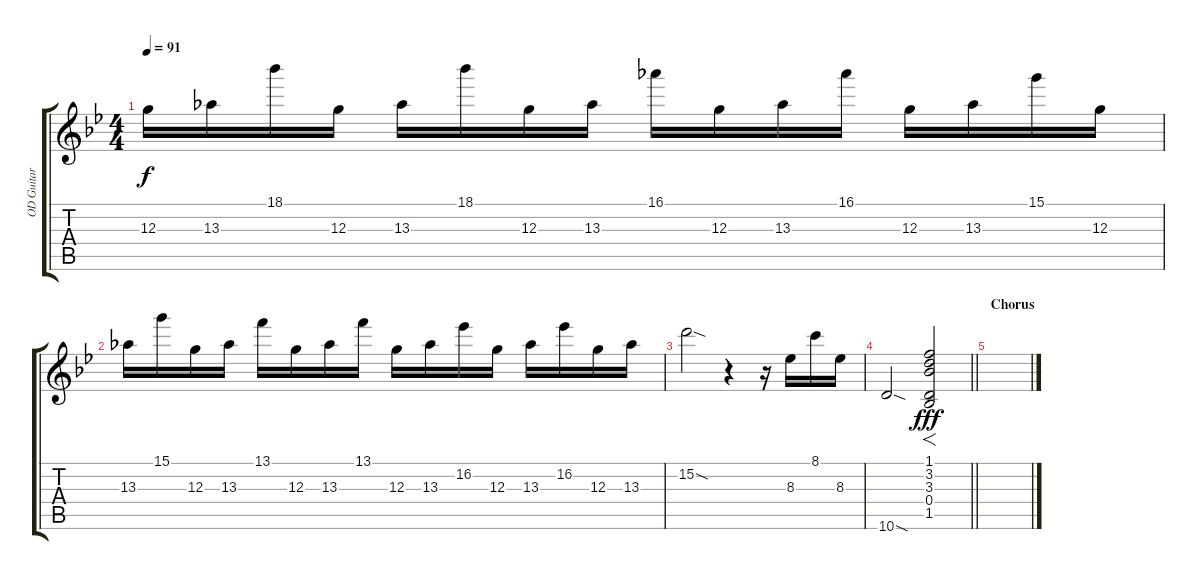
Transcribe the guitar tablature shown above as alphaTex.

\track ("OD Guitar" "OD Guitar") {instrument overdrivenguitar}
\staff {score tabs}
\tuning (E4 B3 G3 D3 A2 E2) {hide}
\ts (4 4)
\tempo 91
\clef g2
\ks bb
12.3.16{dy f} 13.3.16 18.1.16 12.3.16 13.3.16 18.1.16 12.3.16 13.3.16 16.1.16 12.3.16 13.3.16 16.1.16 12.3.16 13.3.16 15.1.16 12.3.16 |
13.3.16 15.1.16 12.3.16 13.3.16 13.1.16 12.3.16 13.3.16 13.1.16 12.3.16 13.3.16 16.2.16 12.3.16 13.3.16 16.2.16 12.3.16 13.3.16 |
15.2{sod}.2 r.4 r.16 8.3.16 8.1.16 8.3.16 |
\barLineRight lightlight
10.6{sod}.2 (1.1 3.2 3.3 0.4 1.5).2{f dy fff} |
\section ("" "Chorus")
